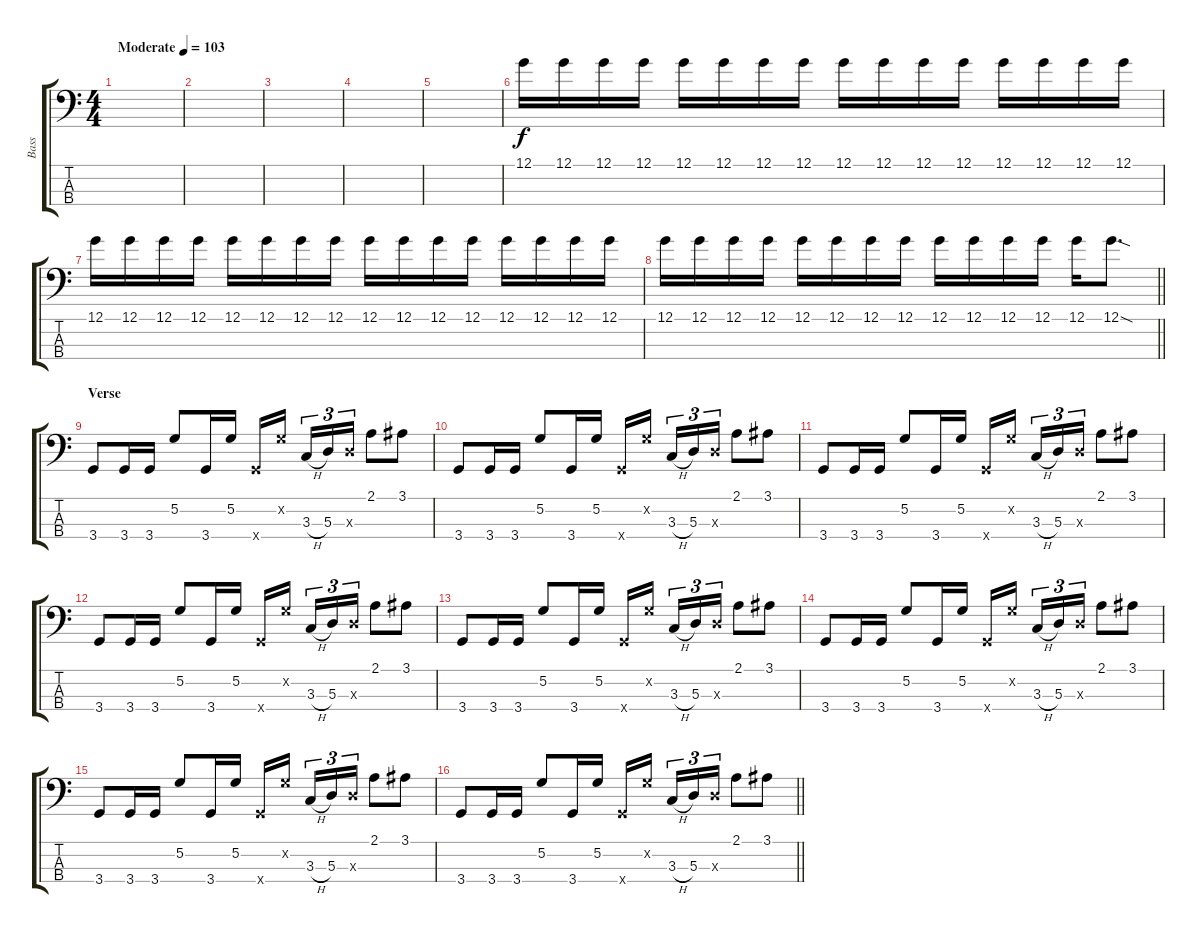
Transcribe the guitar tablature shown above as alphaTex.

\track ("Bass" "Bass") {instrument electricbassfinger}
\staff {score tabs}
\tuning (G2 D2 A1 E1) {hide}
\ts (4 4)
\tempo (103 "Moderate")
\clef f4
\ks c
|
|
|
|
|
12.1.16{volume 13} 12.1.16 12.1.16 12.1.16 12.1.16 12.1.16 12.1.16 12.1.16 12.1.16 12.1.16 12.1.16 12.1.16 12.1.16 12.1.16 12.1.16 12.1.16 |
12.1.16 12.1.16 12.1.16 12.1.16 12.1.16 12.1.16 12.1.16 12.1.16 12.1.16 12.1.16 12.1.16 12.1.16 12.1.16 12.1.16 12.1.16 12.1.16 |
\barLineRight lightlight
12.1.16 12.1.16 12.1.16 12.1.16 12.1.16 12.1.16 12.1.16 12.1.16 12.1.16 12.1.16 12.1.16 12.1.16 12.1.16 12.1{sod}.8{d} |
\section ("" "Verse")
3.4.8 3.4.16 3.4.16 5.2.8 3.4.16 5.2.16 3.4{x}.16 5.2{x}.16{beam splitsecondary} 3.3{h}.16{tu (3 2)} 5.3.16{tu (3 2)} 5.3{x}.16{tu (3 2)} 2.1.8 3.1.8 |
3.4.8 3.4.16 3.4.16 5.2.8 3.4.16 5.2.16 3.4{x}.16 5.2{x}.16{beam splitsecondary} 3.3{h}.16{tu (3 2)} 5.3.16{tu (3 2)} 5.3{x}.16{tu (3 2)} 2.1.8 3.1.8 |
3.4.8 3.4.16 3.4.16 5.2.8 3.4.16 5.2.16 3.4{x}.16 5.2{x}.16{beam splitsecondary} 3.3{h}.16{tu (3 2)} 5.3.16{tu (3 2)} 5.3{x}.16{tu (3 2)} 2.1.8 3.1.8 |
3.4.8 3.4.16 3.4.16 5.2.8 3.4.16 5.2.16 3.4{x}.16 5.2{x}.16{beam splitsecondary} 3.3{h}.16{tu (3 2)} 5.3.16{tu (3 2)} 5.3{x}.16{tu (3 2)} 2.1.8 3.1.8 |
3.4.8 3.4.16 3.4.16 5.2.8 3.4.16 5.2.16 3.4{x}.16 5.2{x}.16{beam splitsecondary} 3.3{h}.16{tu (3 2)} 5.3.16{tu (3 2)} 5.3{x}.16{tu (3 2)} 2.1.8 3.1.8 |
3.4.8 3.4.16 3.4.16 5.2.8 3.4.16 5.2.16 3.4{x}.16 5.2{x}.16{beam splitsecondary} 3.3{h}.16{tu (3 2)} 5.3.16{tu (3 2)} 5.3{x}.16{tu (3 2)} 2.1.8 3.1.8 |
3.4.8 3.4.16 3.4.16 5.2.8 3.4.16 5.2.16 3.4{x}.16 5.2{x}.16{beam splitsecondary} 3.3{h}.16{tu (3 2)} 5.3.16{tu (3 2)} 5.3{x}.16{tu (3 2)} 2.1.8 3.1.8 |
\barLineRight lightlight
3.4.8 3.4.16 3.4.16 5.2.8 3.4.16 5.2.16 3.4{x}.16 5.2{x}.16{beam splitsecondary} 3.3{h}.16{tu (3 2)} 5.3.16{tu (3 2)} 5.3{x}.16{tu (3 2)} 2.1.8 3.1.8
